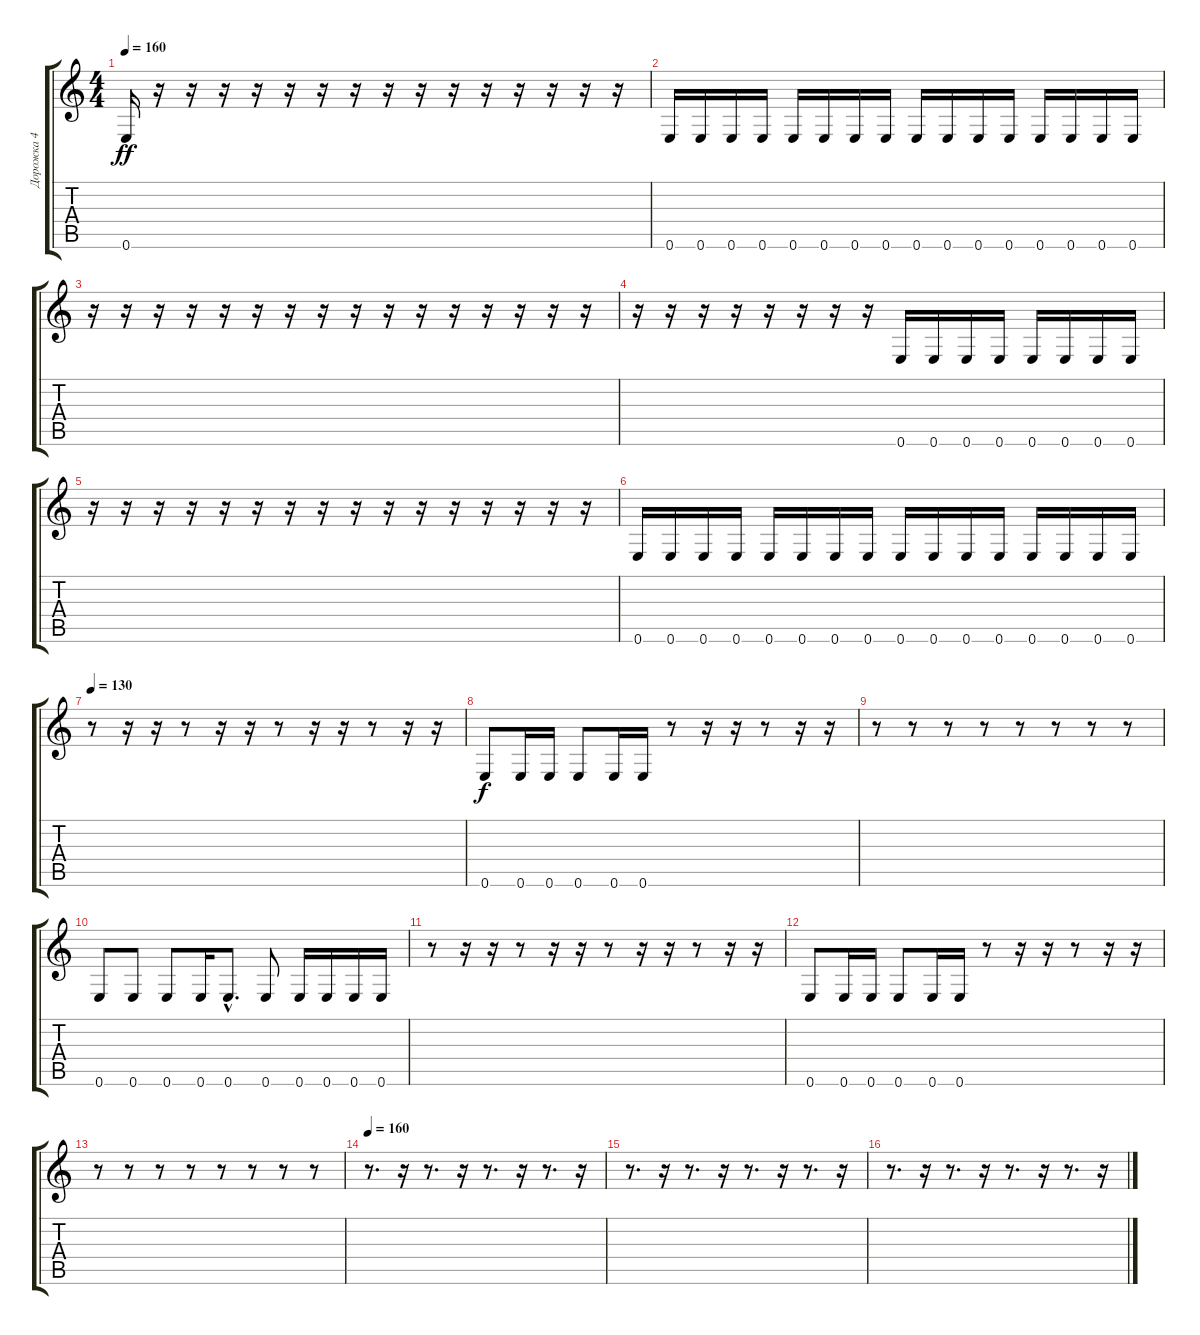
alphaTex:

\track ("Дорожка 4" "Дорожка 4") {instrument electricbasspick}
\staff {score tabs}
\tuning (E4 B3 G3 D3 A2 E2) {hide}
\ts (4 4)
\tempo 160
\clef g2
\ks c
0.6.16{dy ff} r.16 r.16 r.16 r.16 r.16 r.16 r.16 r.16 r.16 r.16 r.16 r.16 r.16 r.16 r.16 |
0.6.16 0.6.16 0.6.16 0.6.16 0.6.16 0.6.16 0.6.16 0.6.16 0.6.16 0.6.16 0.6.16 0.6.16 0.6.16 0.6.16 0.6.16 0.6.16 |
r.16 r.16 r.16 r.16 r.16 r.16 r.16 r.16 r.16 r.16 r.16 r.16 r.16 r.16 r.16 r.16 |
r.16 r.16 r.16 r.16 r.16 r.16 r.16 r.16 0.6.16 0.6.16 0.6.16 0.6.16 0.6.16 0.6.16 0.6.16 0.6.16 |
r.16 r.16 r.16 r.16 r.16 r.16 r.16 r.16 r.16 r.16 r.16 r.16 r.16 r.16 r.16 r.16 |
0.6.16 0.6.16 0.6.16 0.6.16 0.6.16 0.6.16 0.6.16 0.6.16 0.6.16 0.6.16 0.6.16 0.6.16 0.6.16 0.6.16 0.6.16 0.6.16 |
\tempo 130
r.8 r.16 r.16 r.8 r.16 r.16 r.8 r.16 r.16 r.8 r.16 r.16 |
0.6.8{dy f} 0.6.16 0.6.16 0.6.8 0.6.16 0.6.16 r.8 r.16 r.16 r.8 r.16 r.16 |
r.8 r.8 r.8 r.8 r.8 r.8 r.8 r.8 |
0.6.8 0.6.8 0.6.8 0.6.16 0.6{hac}.8{d} 0.6.8 0.6.16 0.6.16 0.6.16 0.6.16 |
r.8 r.16 r.16 r.8 r.16 r.16 r.8 r.16 r.16 r.8 r.16 r.16 |
0.6.8 0.6.16 0.6.16 0.6.8 0.6.16 0.6.16 r.8 r.16 r.16 r.8 r.16 r.16 |
r.8 r.8 r.8 r.8 r.8 r.8 r.8 r.8 |
\tempo 160
r.8{d} r.16 r.8{d} r.16 r.8{d} r.16 r.8{d} r.16 |
r.8{d} r.16 r.8{d} r.16 r.8{d} r.16 r.8{d} r.16 |
r.8{d} r.16 r.8{d} r.16 r.8{d} r.16 r.8{d} r.16
